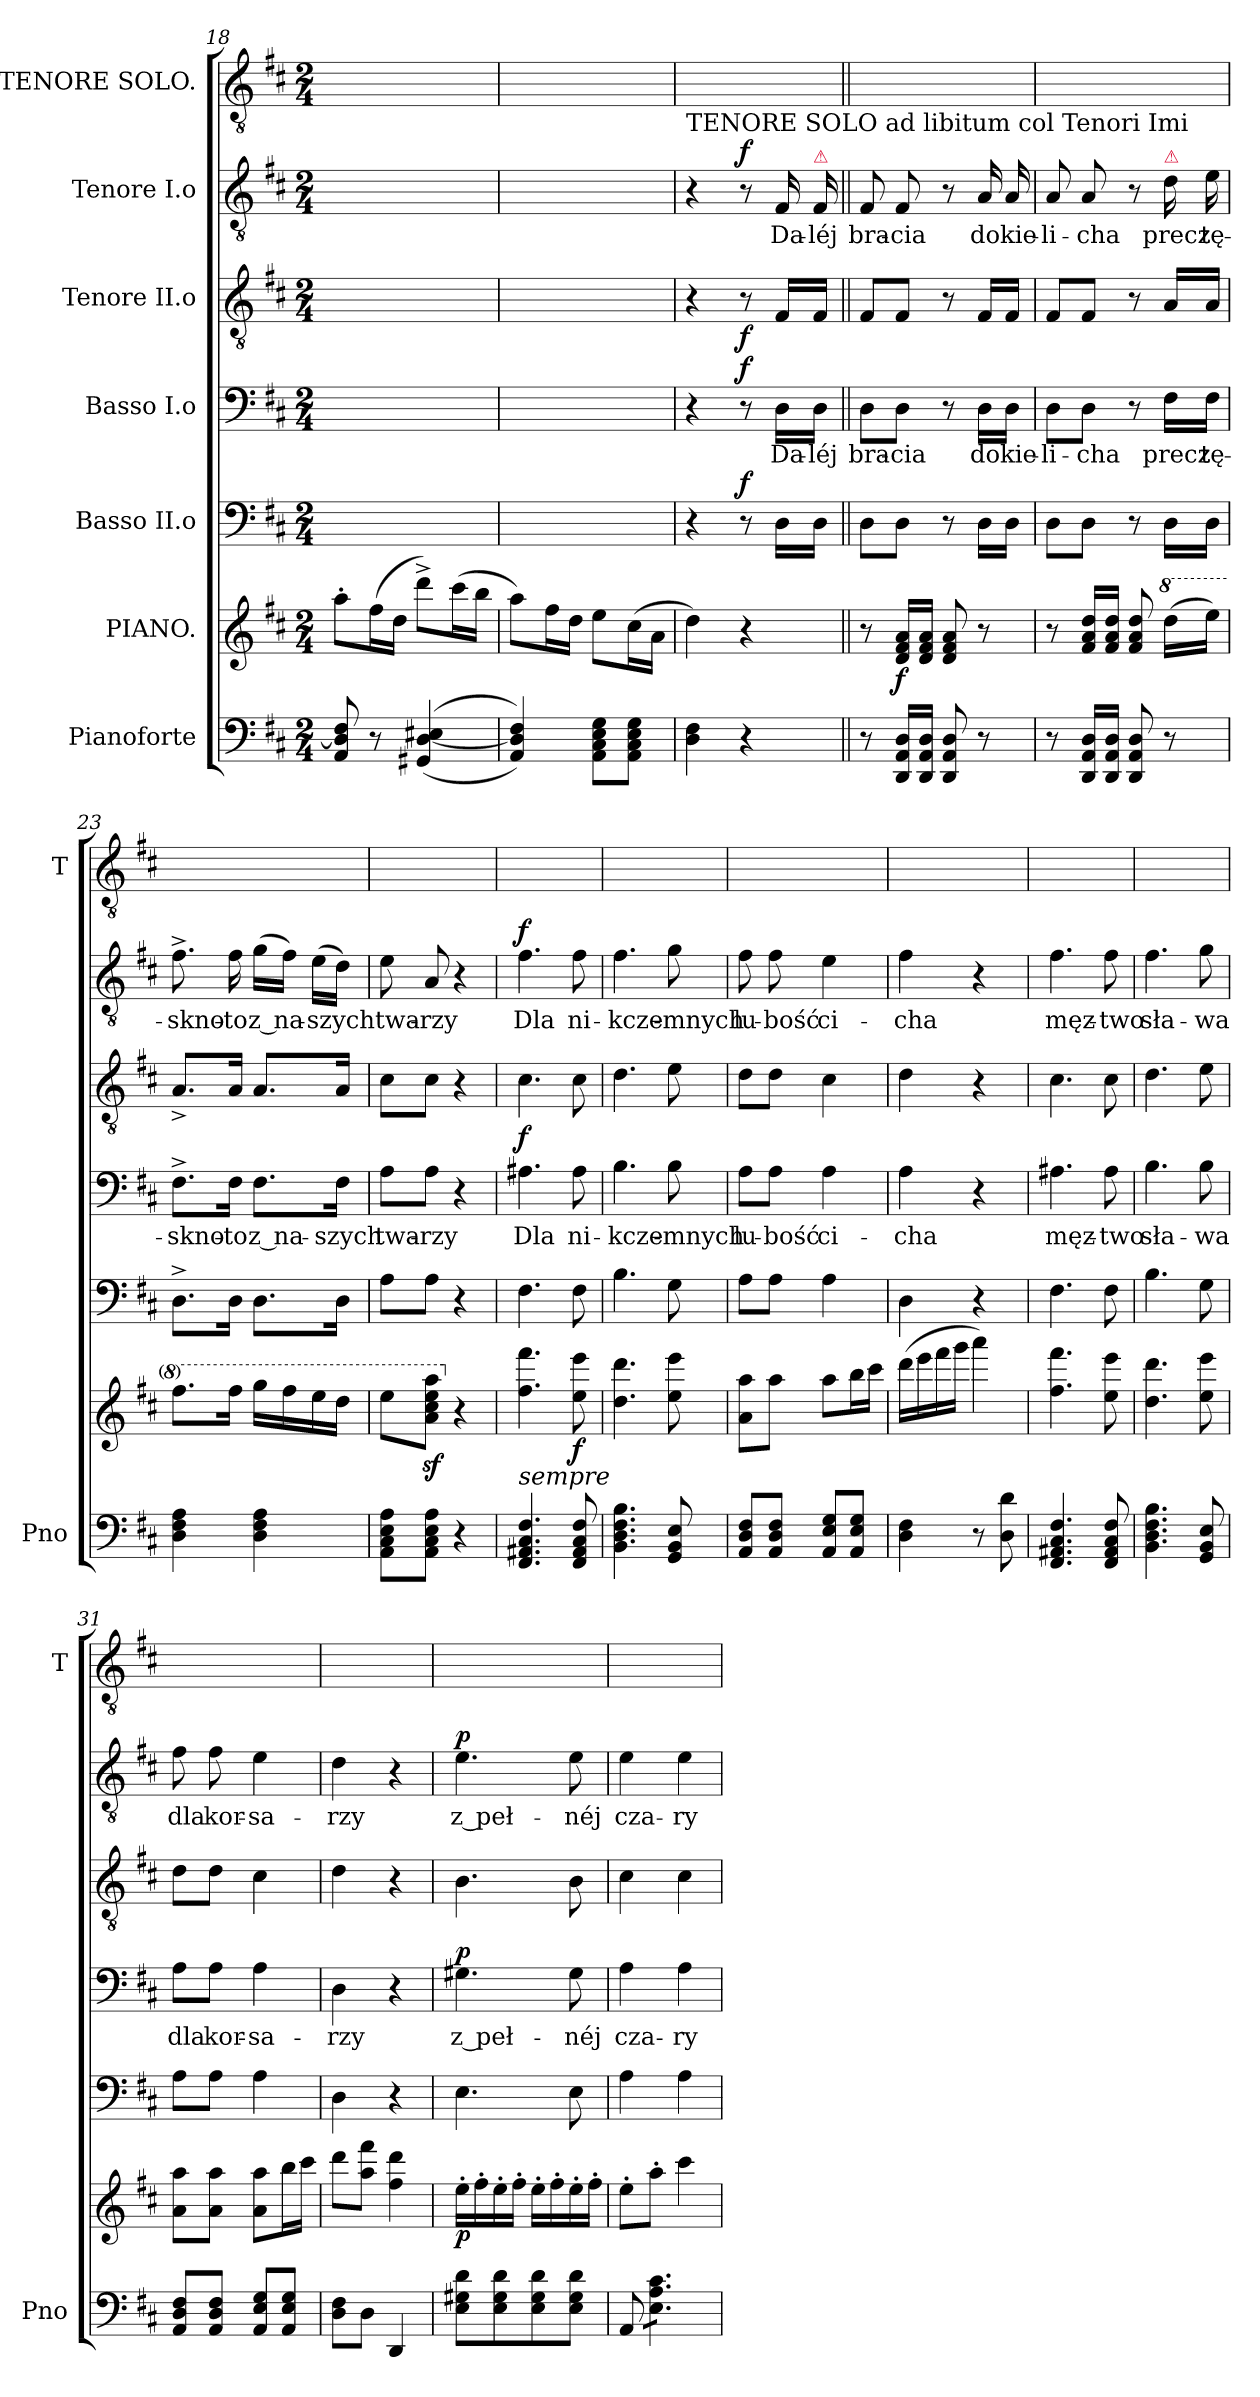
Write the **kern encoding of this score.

**kern	**kern	**dynam	**kern	**dynam	**kern	**text	**dynam	**kern	**dynam	**kern	**text	**dynam	**kern
*part7	*part6	*part6	*part5	*part5	*part4	*part4	*part4	*part3	*part3	*part2	*part2	*part2	*part1
*staff7	*staff6	*staff6	*staff5	*staff5	*staff4	*staff4	*staff4	*staff3	*staff3	*staff2	*staff2	*staff2	*staff1
*I"Pianoforte	*I"PIANO.	*	*I"Basso II.o	*	*I"Basso I.o	*	*	*I"Tenore II.o	*	*I"Tenore I.o	*	*	*I"TENORE SOLO.
*I'Pno	*	*	*	*	*	*	*	*	*	*	*	*	*I'T
*clefF4	*clefG2	*	*clefF4	*	*clefF4	*	*	*clefGv2	*	*clefGv2	*	*	*clefGv2
*k[f#c#]	*k[f#c#]	*	*k[f#c#]	*	*k[f#c#]	*	*	*k[f#c#]	*	*k[f#c#]	*	*	*k[f#c#]
*D:	*D:	*	*D:	*	*D:	*	*	*D:	*	*D:	*	*	*D:
*M2/4	*M2/4	*	*M2/4	*	*M2/4	*	*	*M2/4	*	*M2/4	*	*	*M2/4
=18	=18	=18	=18	=18	=18	=18	=18	=18	=18	=18	=18	=18	=18
8AA/ 8D]/ 8F#/	8aa'\L	.	2ryy	.	2ryy	.	.	2ryy	.	2ryy	.	.	2ryy
8r	(16ff#\L	.	.	.	.	.	.	.	.	.	.	.	.
.	16dd\JJ	.	.	.	.	.	.	.	.	.	.	.	.
(<(>4GG#X/ [4D/ 4E#X/	8ddd^\L)	.	.	.	.	.	.	.	.	.	.	.	.
.	(16ccc#\L	.	.	.	.	.	.	.	.	.	.	.	.
.	16bb\JJ	.	.	.	.	.	.	.	.	.	.	.	.
=19	=19	=19	=19	=19	=19	=19	=19	=19	=19	=19	=19	=19	=19
4AA/ 4D]/ 4F#/))	8aa\L)	.	2ryy	.	2ryy	.	.	2ryy	.	2ryy	.	.	2ryy
.	16ff#\L	.	.	.	.	.	.	.	.	.	.	.	.
.	16dd\JJ	.	.	.	.	.	.	.	.	.	.	.	.
8AA\ 8C#\ 8E\ 8G\L	8ee\L	.	.	.	.	.	.	.	.	.	.	.	.
8AA\ 8C#\ 8E\ 8G\J	(16cc#\L	.	.	.	.	.	.	.	.	.	.	.	.
.	16a\JJ	.	.	.	.	.	.	.	.	.	.	.	.
=20	=20	=20	=20	=20	=20	=20	=20	=20	=20	=20	=20	=20	=20
!	!	!	!	!	!	!	!	!	!	!LO:TX:a:t=TENORE SOLO ad libitum col Tenori Imi	!	!	!
4D\ 4F#\	4dd\)	.	4r	.	4r	.	.	4r	.	4r	.	.	2ryy
!	!	!	!	!LO:DY:a	!	!	!LO:DY:a	!	!	!	!	!LO:DY:a	!
4r	4r	.	8r	f	8r	.	f	8r	f	8r	.	f	.
.	.	.	16D\LL	.	16D\LL	Da-	.	16F#/LL	.	16F#/	Da-	.	.
!	!	!	!	!	!	!	!	!	!	!LO:TX:a:color=crimson:t=⚠	!	!	!
.	.	.	16D\JJ	.	16D\JJ	-léj	.	16F#/JJ	.	16F#/	-léj	.	.
=21||	=21||	=21||	=21||	=21||	=21||	=21||	=21||	=21||	=21||	=21||	=21||	=21||	=21||
8r	8r	.	8D\L	.	8D\L	bra-	.	8F#/L	.	8F#/	bra-	.	2ryy
16DD/ 16AA/ 16D/LL	16d/ 16f#/ 16a/LL	f	8D\J	.	8D\J	-cia	.	8F#/J	.	8F#/	-cia	.	.
16DD/ 16AA/ 16D/JJ	16d/ 16f#/ 16a/JJ	.	.	.	.	.	.	.	.	.	.	.	.
8DD/ 8AA/ 8D/	8d/ 8f#/ 8a/	.	8r	.	8r	.	.	8r	.	8r	.	.	.
8r	8r	.	16D\LL	.	16D\LL	do	.	16F#/LL	.	16A/	do	.	.
.	.	.	16D\JJ	.	16D\JJ	kie-	.	16F#/JJ	.	16A/	kie-	.	.
=22	=22	=22	=22	=22	=22	=22	=22	=22	=22	=22	=22	=22	=22
8r	8r	.	8D\L	.	8D\L	-li-	.	8F#/L	.	8A/	-li-	.	2ryy
16DD/ 16AA/ 16D/LL	16f#/ 16a/ 16dd/LL	.	8D\J	.	8D\J	-cha	.	8F#/J	.	8A/	-cha	.	.
16DD/ 16AA/ 16D/JJ	16f#/ 16a/ 16dd/JJ	.	.	.	.	.	.	.	.	.	.	.	.
8DD/ 8AA/ 8D/	8f#/ 8a/ 8dd/	.	8r	.	8r	.	.	8r	.	8r	.	.	.
*	*8va	*	*	*	*	*	*	*	*	*	*	*	*
!	!	!	!	!	!	!	!	!	!	!LO:TX:a:color=crimson:t=⚠	!	!	!
8r	(16ddd\LL	.	16D\LL	.	16F#\LL	precz	.	16A/LL	.	16d\	precz	.	.
.	16eee\JJ)	.	16D\JJ	.	16F#\JJ	tę-	.	16A/JJ	.	16e\	tę-	.	.
=23	=23	=23	=23	=23	=23	=23	=23	=23	=23	=23	=23	=23	=23
4D\ 4F#\ 4A\	8.fff#\L	.	8.D^\L	.	8.F#^\L	-skno-	.	8.A^>/L	.	8.f#^\	-skno-	.	2ryy
.	16fff#\Jk	.	16D\Jk	.	16F#\Jk	-to	.	16A/Jk	.	16f#\	-to	.	.
4D\ 4F#\ 4A\	16ggg\LL	.	8.D\L	.	8.F#\L	z na-	.	8.A/L	.	(16g\LL	z na-	.	.
.	16fff#\	.	.	.	.	.	.	.	.	16f#\JJ)	.	.	.
.	16eee\	.	.	.	.	.	.	.	.	(16e\LL	-szych	.	.
.	16ddd\JJ	.	16D\Jk	.	16F#\Jk	-szych	.	16A/Jk	.	16d\JJ)	.	.	.
=24	=24	=24	=24	=24	=24	=24	=24	=24	=24	=24	=24	=24	=24
8AA\ 8C#\ 8E\ 8A\L	8eee\L	.	8A\L	.	8A\L	twa-	.	8c#\L	.	8e\	twa-	.	2ryy
8AA\ 8C#\ 8E\ 8A\J	8aaz\ 8ccc#z\ 8eeez\ 8aaaz\J	.	8A\J	.	8A\J	-rzy	.	8c#\J	.	8A/	-rzy	.	.
*	*X8va	*	*	*	*	*	*	*	*	*	*	*	*
4r	4r	.	4r	.	4r	.	.	4r	.	4r	.	.	.
=25	=25	=25	=25	=25	=25	=25	=25	=25	=25	=25	=25	=25	=25
!	!LO:TX:b:i:t=sempre	!	!	!	!	!	!	!	!	!	!	!	!
!	!	!	!	!	!	!	!LO:DY:a	!	!	!	!	!LO:DY:a	!
4.FF#/ 4.AA#X/ 4.C#/ 4.F#/	4.ff#\ 4.fff#\	.	4.F#\	.	4.A#X\	Dla	f	4.c#\	.	4.f#\	Dla	f	2ryy
8FF#/ 8AA#/ 8C#/ 8F#/	8ee\ 8eee\	f	8F#\	.	8A#\	ni-	.	8c#\	.	8f#\	ni-	.	.
=26	=26	=26	=26	=26	=26	=26	=26	=26	=26	=26	=26	=26	=26
4.BB\ 4.D\ 4.F#\ 4.B\	4.dd\ 4.ddd\	.	4.B\	.	4.B\	-kcze-	.	4.d\	.	4.f#\	-kcze-	.	2ryy
8GG/ 8BB/ 8E/	8ee\ 8eee\	.	8G\	.	8B\	-mnych	.	8e\	.	8g\	-mnych	.	.
=27	=27	=27	=27	=27	=27	=27	=27	=27	=27	=27	=27	=27	=27
8AA/ 8D/ 8F#/L	8a\ 8aa\L	.	8A\L	.	8A\L	lu-	.	8d\L	.	8f#\	lu-	.	2ryy
8AA/ 8D/ 8F#/J	8aa\J	.	8A\J	.	8A\J	-bość	.	8d\J	.	8f#\	-bość	.	.
8AA/ 8E/ 8G/L	8aa\L	.	4A\	.	4A\	ci-	.	4c#\	.	4e\	ci-	.	.
8AA/ 8E/ 8G/J	16bb\L	.	.	.	.	.	.	.	.	.	.	.	.
.	16ccc#\JJ	.	.	.	.	.	.	.	.	.	.	.	.
=28	=28	=28	=28	=28	=28	=28	=28	=28	=28	=28	=28	=28	=28
4D\ 4F#\	(16ddd\LL	.	4D\	.	4A\	-cha	.	4d\	.	4f#\	-cha	.	2ryy
.	16eee\	.	.	.	.	.	.	.	.	.	.	.	.
.	16fff#\	.	.	.	.	.	.	.	.	.	.	.	.
.	16ggg\JJ	.	.	.	.	.	.	.	.	.	.	.	.
8r	4aaa\)	.	4r	.	4r	.	.	4r	.	4r	.	.	.
8D\ 8d\	.	.	.	.	.	.	.	.	.	.	.	.	.
=29	=29	=29	=29	=29	=29	=29	=29	=29	=29	=29	=29	=29	=29
4.FF#/ 4.AA#X/ 4.C#/ 4.F#/	4.ff#\ 4.fff#\	.	4.F#\	.	4.A#X\	męz-	.	4.c#\	.	4.f#\	męz-	.	2ryy
8FF#/ 8AA#/ 8C#/ 8F#/	8ee\ 8eee\	.	8F#\	.	8A#\	-two	.	8c#\	.	8f#\	-two	.	.
=30	=30	=30	=30	=30	=30	=30	=30	=30	=30	=30	=30	=30	=30
4.BB\ 4.D\ 4.F#\ 4.B\	4.dd\ 4.ddd\	.	4.B\	.	4.B\	sła-	.	4.d\	.	4.f#\	sła-	.	2ryy
8GG/ 8BB/ 8E/	8ee\ 8eee\	.	8G\	.	8B\	-wa	.	8e\	.	8g\	-wa	.	.
=31	=31	=31	=31	=31	=31	=31	=31	=31	=31	=31	=31	=31	=31
8AA/ 8D/ 8F#/L	8a\ 8aa\L	.	8A\L	.	8A\L	dla	.	8d\L	.	8f#\	dla	.	2ryy
8AA/ 8D/ 8F#/J	8a\ 8aa\J	.	8A\J	.	8A\J	kor-	.	8d\J	.	8f#\	kor-	.	.
8AA/ 8E/ 8G/L	8a\ 8aa\L	.	4A\	.	4A\	-sa-	.	4c#\	.	4e\	-sa-	.	.
8AA/ 8E/ 8G/J	16bb\L	.	.	.	.	.	.	.	.	.	.	.	.
.	16ccc#\JJ	.	.	.	.	.	.	.	.	.	.	.	.
=32	=32	=32	=32	=32	=32	=32	=32	=32	=32	=32	=32	=32	=32
8D\ 8F#\L	8ddd\L	.	4D\	.	4D\	-rzy	.	4d\	.	4d\	-rzy	.	2ryy
8D\J	8aa\ 8fff#\J	.	.	.	.	.	.	.	.	.	.	.	.
4DD/	4ff#\ 4ddd\	.	4r	.	4r	.	.	4r	.	4r	.	.	.
=33	=33	=33	=33	=33	=33	=33	=33	=33	=33	=33	=33	=33	=33
!	!	!	!	!	!	!	!LO:DY:a	!	!	!	!	!LO:DY:a	!
8E\ 8G#X\ 8d\L	16ee'\LL	p	4.E\	.	4.G#X\	z peł-	p	4.B\	.	4.e\	z peł-	p	2ryy
.	16ff#'\	.	.	.	.	.	.	.	.	.	.	.	.
8E\ 8G#\ 8d\	16ee'\	.	.	.	.	.	.	.	.	.	.	.	.
.	16ff#'\JJ	.	.	.	.	.	.	.	.	.	.	.	.
8E\ 8G#\ 8d\	16ee'\LL	.	.	.	.	.	.	.	.	.	.	.	.
.	16ff#'\	.	.	.	.	.	.	.	.	.	.	.	.
8E\ 8G#\ 8d\J	16ee'\	.	8E\	.	8G#\	-néj	.	8B\	.	8e\	-néj	.	.
.	16ff#'\JJ	.	.	.	.	.	.	.	.	.	.	.	.
=34	=34	=34	=34	=34	=34	=34	=34	=34	=34	=34	=34	=34	=34
8AA/	8ee'\L	.	4A\	.	4A\	cza-	.	4c#\	.	4e\	cza-	.	2ryy
*tremolo	*	*	*	*	*	*	*	*	*	*	*	*	*
8E\ 8A\ 8c#\L	8aa'\J	.	.	.	.	.	.	.	.	.	.	.	.
8E\ 8A\ 8c#\	4ccc#\	.	4A\	.	4A\	-ry	.	4c#\	.	4e\	-ry	.	.
8E\ 8A\ 8c#\J	.	.	.	.	.	.	.	.	.	.	.	.	.
*Xtremolo	*	*	*	*	*	*	*	*	*	*	*	*	*
=	=	=	=	=	=	=	=	=	=	=	=	=	=
*-	*-	*-	*-	*-	*-	*-	*-	*-	*-	*-	*-	*-	*-
